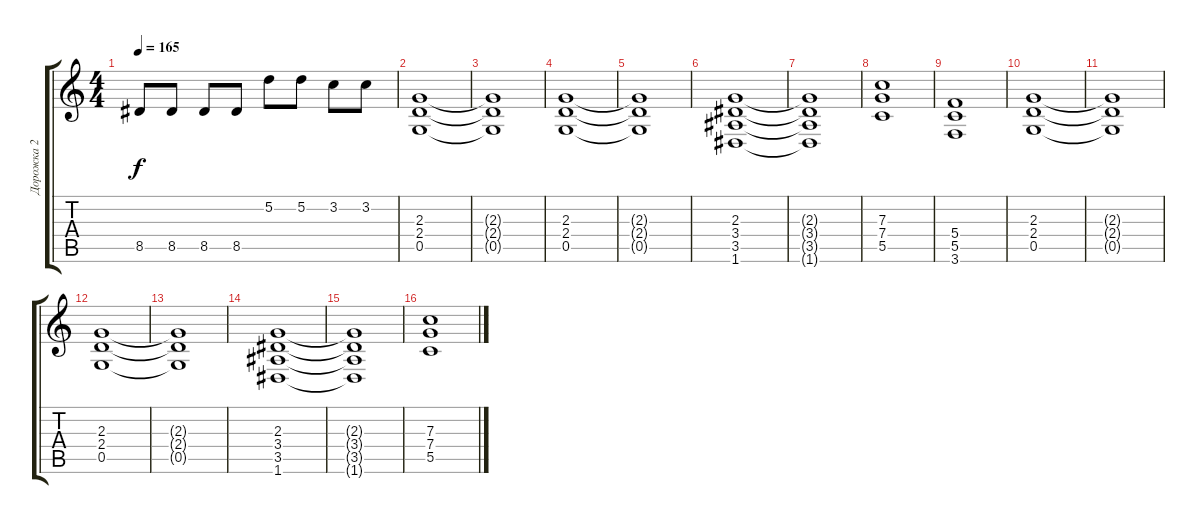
\track ("Дорожка 2" "Дорожка 2") {instrument distortionguitar}
\staff {score tabs}
\tuning (D4 A3 F3 C3 G2 D2) {hide}
\ts (4 4)
\tempo 165
\clef g2
\ks c
8.5.8{dy f} 8.5.8 8.5.8 8.5.8 5.2.8 5.2.8 3.2.8 3.2.8 |
(2.3 2.4 0.5).1 |
(2.3{t} 2.4{t} 0.5{t}).1 |
(2.3 2.4 0.5).1 |
(2.3{t} 2.4{t} 0.5{t}).1 |
(2.3 3.4 3.5 1.6).1 |
(2.3{t} 3.4{t} 3.5{t} 1.6{t}).1 |
(7.3 7.4 5.5).1 |
(5.4 5.5 3.6).1 |
(2.3 2.4 0.5).1 |
(2.3{t} 2.4{t} 0.5{t}).1 |
(2.3 2.4 0.5).1 |
(2.3{t} 2.4{t} 0.5{t}).1 |
(2.3 3.4 3.5 1.6).1 |
(2.3{t} 3.4{t} 3.5{t} 1.6{t}).1 |
(7.3 7.4 5.5).1
